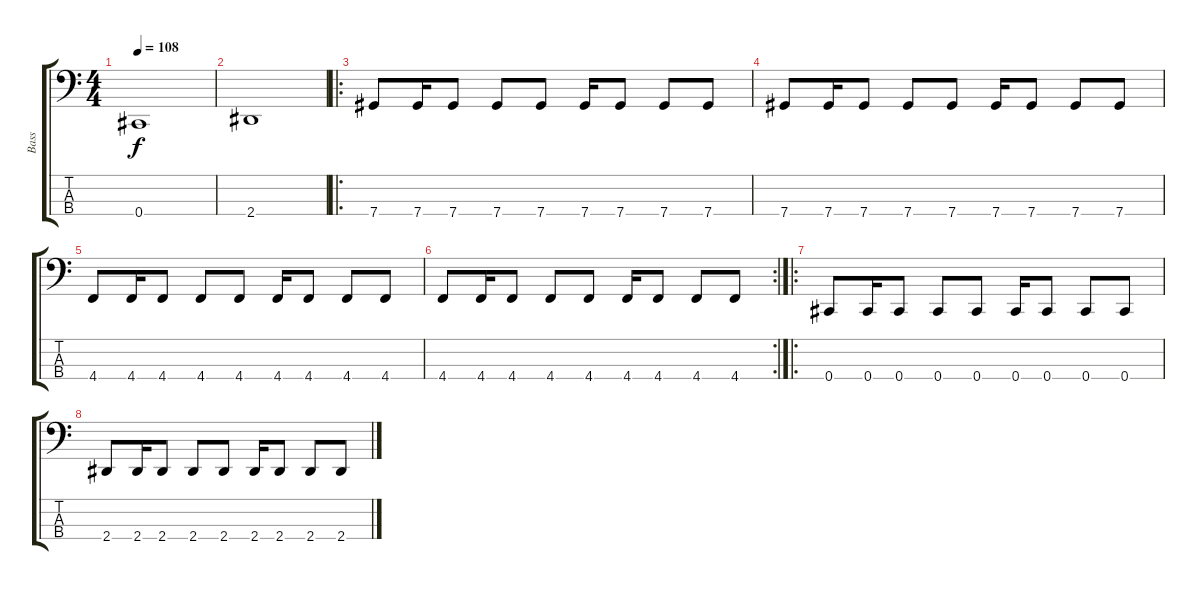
\track ("Bass" "Bass") {instrument electricbasspick}
\staff {score tabs}
\tuning (Gb2 Db2 Ab1 Db1) {hide}
\ts (4 4)
\tempo 108
\clef f4
\ks c
0.4.1{dy f} |
2.4.1 |
\ro
7.4.8 7.4.16 7.4.8 7.4.8 7.4.8 7.4.16 7.4.8 7.4.8 7.4.8 |
7.4.8 7.4.16 7.4.8 7.4.8 7.4.8 7.4.16 7.4.8 7.4.8 7.4.8 |
4.4.8 4.4.16 4.4.8 4.4.8 4.4.8 4.4.16 4.4.8 4.4.8 4.4.8 |
\rc 2
4.4.8 4.4.16 4.4.8 4.4.8 4.4.8 4.4.16 4.4.8 4.4.8 4.4.8 |
\ro
0.4.8 0.4.16 0.4.8 0.4.8 0.4.8 0.4.16 0.4.8 0.4.8 0.4.8 |
2.4.8 2.4.16 2.4.8 2.4.8 2.4.8 2.4.16 2.4.8 2.4.8 2.4.8
